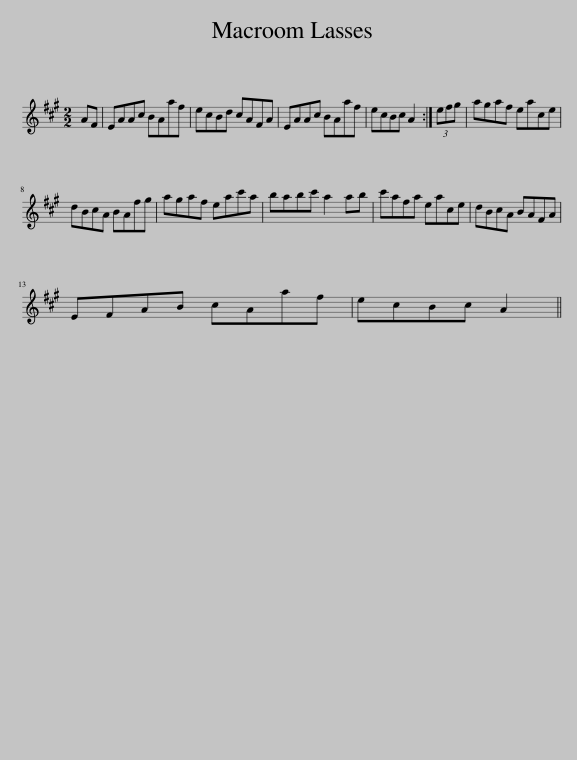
X:1
L:1/8
M:2/2
I:linebreak $
K:A
V:1 treble
V:1
 AF | EAAc BAaf | ecBd cAFA | EAAc BAaf | ecBc A2 :| %5
 (3efg | agaf eace |$ dBcA BAfg | agaf eac'a | babc' a2 ab | %10
 c'afa eace | dBcA BAFA |$ EFAB cAaf | ecBc A2 || %14
